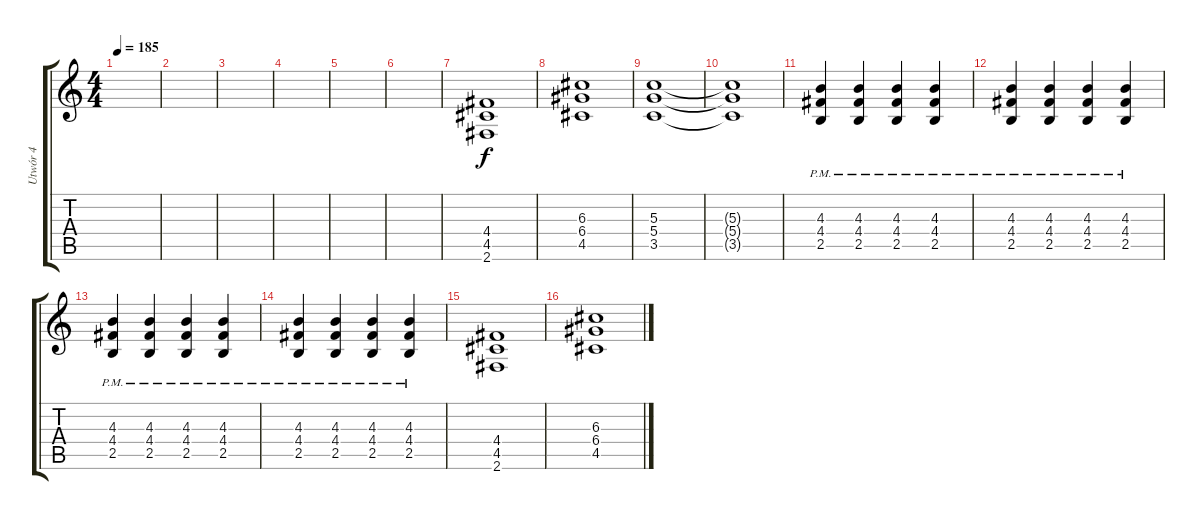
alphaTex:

\track ("Utwór 4" "Utwór 4") {instrument overdrivenguitar}
\staff {score tabs}
\tuning (E4 B3 G3 D3 A2 E2) {hide}
\ts (4 4)
\tempo 185
\clef g2
\ks c
|
|
|
|
|
|
(4.4 4.5 2.6).1 |
(6.3 6.4 4.5).1 |
(5.3 5.4 3.5).1 |
(5.3{t} 5.4{t} 3.5{t}).1 |
(4.3{pm} 4.4{pm} 2.5{pm}).4 (4.3{pm} 4.4{pm} 2.5{pm}).4 (4.3{pm} 4.4{pm} 2.5{pm}).4 (4.3{pm} 4.4{pm} 2.5{pm}).4 |
(4.3{pm} 4.4{pm} 2.5{pm}).4 (4.3{pm} 4.4{pm} 2.5{pm}).4 (4.3{pm} 4.4{pm} 2.5{pm}).4 (4.3{pm} 4.4{pm} 2.5{pm}).4 |
(4.3{pm} 4.4{pm} 2.5{pm}).4 (4.3{pm} 4.4{pm} 2.5{pm}).4 (4.3{pm} 4.4{pm} 2.5{pm}).4 (4.3{pm} 4.4{pm} 2.5{pm}).4 |
(4.3{pm} 4.4{pm} 2.5{pm}).4 (4.3{pm} 4.4{pm} 2.5{pm}).4 (4.3{pm} 4.4{pm} 2.5{pm}).4 (4.3{pm} 4.4{pm} 2.5{pm}).4 |
(4.4 4.5 2.6).1 |
(6.3 6.4 4.5).1
